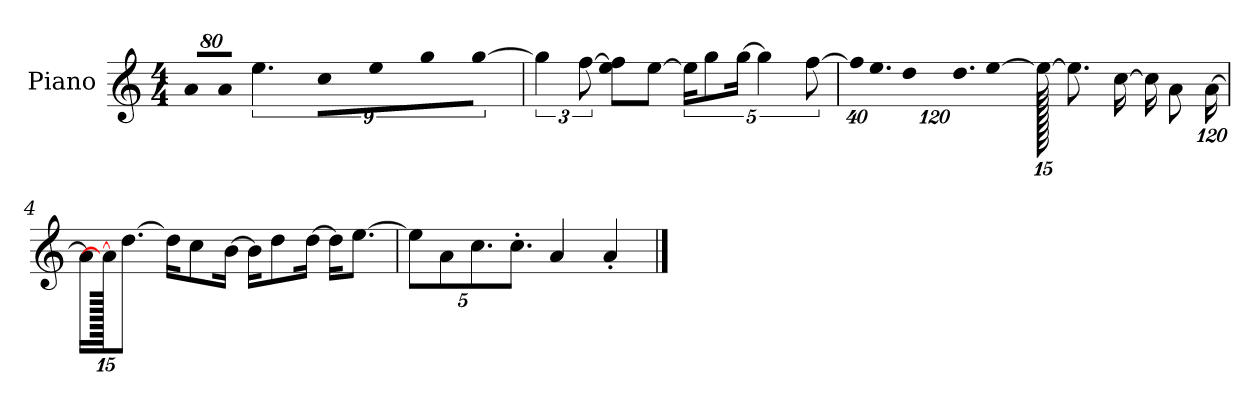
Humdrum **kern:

**kern
*part1
*staff1
*I"Piano
*I'P-no
*clefG2
*k[]
*M4/4
*MM90
=1
!LO:N:vis=8
640%71a/L
!LO:N:vis=8
640%71a/J
9%2.ee\
!LO:N:vis=8
640%71cc\L
!LO:N:vis=8
640%71ee\
!LO:N:vis=8
640%71gg\
!LO:N:vis=8
[640%71gg\J
=2
6gg\]
[12ff\
8ee\ 8ff\]L
[8ee\J
20ee\KL]
10gg\
[20gg\Jk
5gg\]
[10ff\
=3
*Xbrackettup
!LO:N:vis=32
640%23ff\KLL]
!LO:N:vis=16.
960%103ee\J
!LO:N:vis=8
960%137dd\
!LO:N:vis=16.
960%103dd\L
[384%41ee\J
1920ee\_
8.ee\L]
[16cc\Jk
16cc\KL]
8a\
[1920%119a\Jk
=4
16a\KL]
1920a\_
[8.dd\J
16dd\KL]
8cc\
[16b\Jk
16b\KL]
8dd\
[16dd\Jk
16dd\KL]
[8.ee\J
!!LO:LB:g=z
=5
10ee\L]
10a\
10.cc\
10.cc'\J
4a/
4a'/
==
*-
